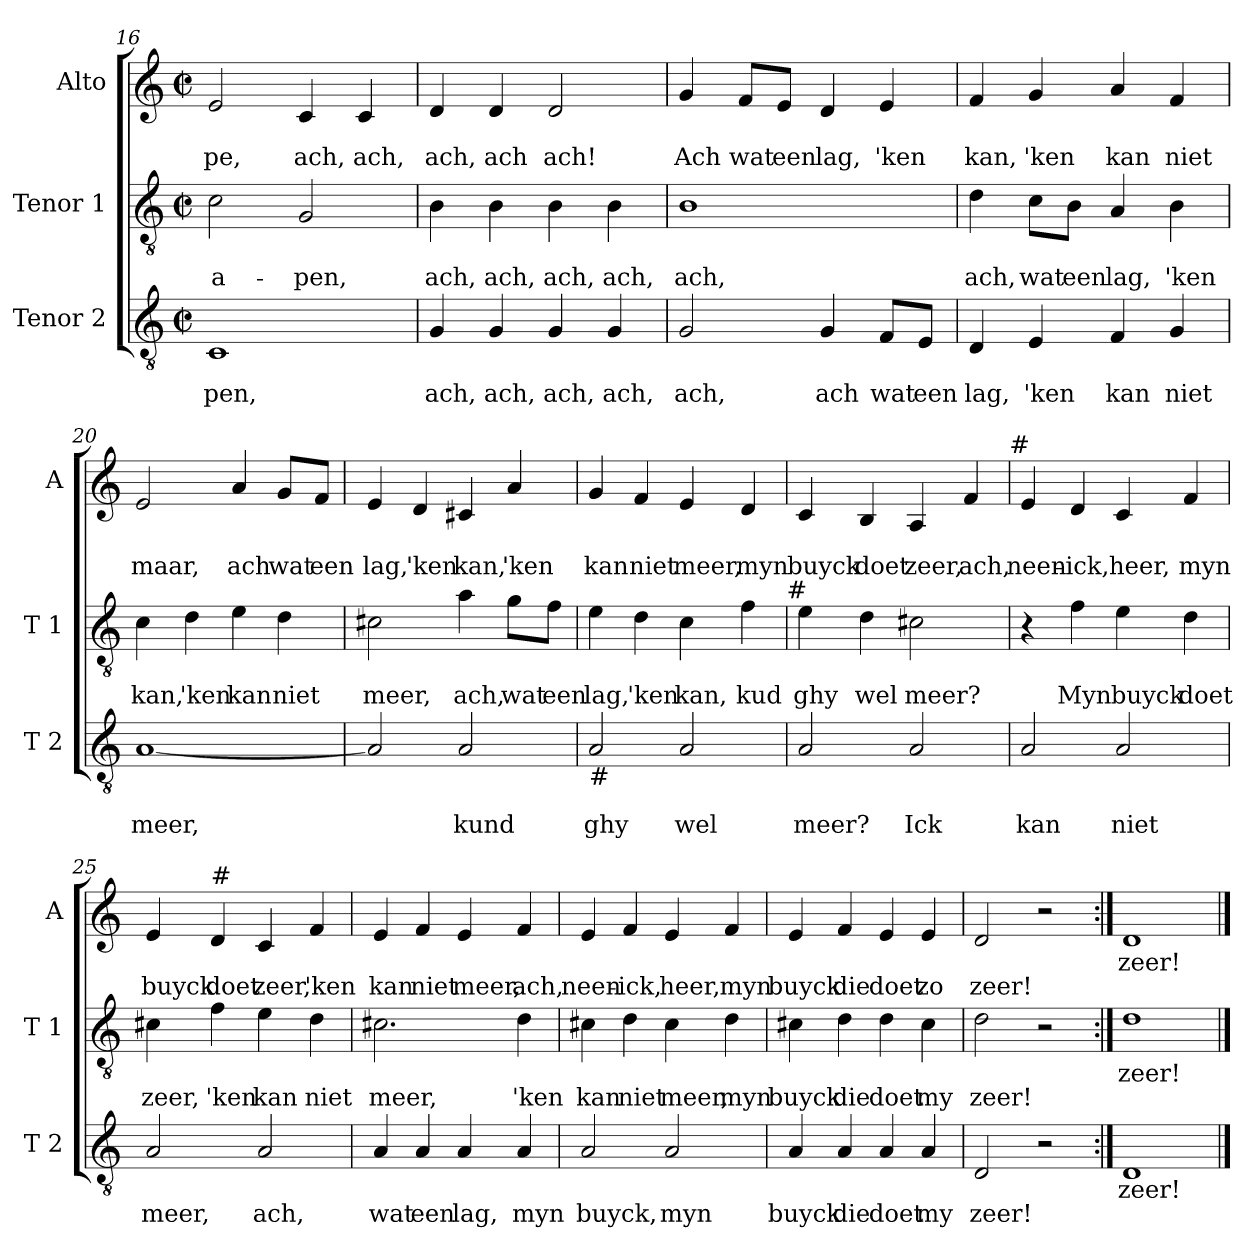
**kern	**text	**text	**kern	**text	**text	**kern	**text	**text
*part3	*part3	*part3	*part2	*part2	*part2	*part1	*part1	*part1
*staff3	*staff3	*staff3	*staff2	*staff2	*staff2	*staff1	*staff1	*staff1
*I"Tenor 2	*	*	*I"Tenor 1	*	*	*I"Alto	*	*
*I'T 2	*	*	*I'T 1	*	*	*I'A	*	*
!!LO:PB:g=z
*clefGv2	*	*	*clefGv2	*	*	*clefG2	*	*
*k[]	*	*	*k[]	*	*	*k[]	*	*
*C:	*	*	*C:	*	*	*C:	*	*
*M2/2	*	*	*M2/2	*	*	*M2/2	*	*
*met(c|)	*	*	*met(c|)	*	*	*met(c|)	*	*
=16	=16	=16	=16	=16	=16	=16	=16	=16
1C	.	-pen,	2c\	.	a-	2e/	.	-pe,
.	.	.	2G/	.	-pen,	4c/	.	ach,
.	.	.	.	.	.	4c/	.	ach,
=17	=17	=17	=17	=17	=17	=17	=17	=17
4G/	.	ach,	4B\	.	ach,	4d/	.	ach,
4G/	.	ach,	4B\	.	ach,	4d/	.	ach
4G/	.	ach,	4B\	.	ach,	2d/	.	ach!
4G/	.	ach,	4B\	.	ach,	.	.	.
=18	=18	=18	=18	=18	=18	=18	=18	=18
2G/	.	ach,	1B	.	ach,	4g/	.	Ach
.	.	.	.	.	.	8f/L	.	wat
.	.	.	.	.	.	8e/J	.	een
4G/	.	ach	.	.	.	4d/	.	lag,
8F/L	.	wat	.	.	.	4e/	.	'ken
8E/J	.	een	.	.	.	.	.	.
=19	=19	=19	=19	=19	=19	=19	=19	=19
4D/	.	lag,	4d\	.	ach,	4f/	.	kan,
4E/	.	'ken	8c\L	.	wat	4g/	.	'ken
.	.	.	8B\J	.	een	.	.	.
4F/	.	kan	4A/	.	lag,	4a/	.	kan
4G/	.	niet	4B\	.	'ken	4f/	.	niet
=20	=20	=20	=20	=20	=20	=20	=20	=20
[1A	.	meer,	4c\	.	kan,	2e/	.	maar,
.	.	.	4d\	.	'ken	.	.	.
.	.	.	4e\	.	kan	4a/	.	ach
.	.	.	4d\	.	niet	8g/L	.	wat
.	.	.	.	.	.	8f/J	.	een
!!LO:LB:g=z
=21	=21	=21	=21	=21	=21	=21	=21	=21
2A/]	.	.	2c#X\	.	meer,	4e/	.	lag,
.	.	.	.	.	.	4d/	.	'ken
2A/	.	kund	4a\	.	ach,	4c#X/	.	kan,
.	.	.	8g\L	.	wat	4a/	.	'ken
.	.	.	8f\J	.	een	.	.	.
=22	=22	=22	=22	=22	=22	=22	=22	=22
!LO:TX:b:t=#	!	!	!	!	!	!	!	!
2A/	.	ghy	4e\	.	lag,	4g/	.	kan
.	.	.	4d\	.	'ken	4f/	.	niet
2A/	.	wel	4c\	.	kan,	4e/	.	meer,
.	.	.	4f\	.	kud	4d/	.	myn
!	!	!	!LO:TX:a:t=#	!	!	!	!	!
=23	=23	=23	=23	=23	=23	=23	=23	=23
2A/	.	meer?	4e\	.	ghy	4c/	.	buyck
.	.	.	4d\	.	wel	4B/	.	doet
2A/	.	Ick	2c#X\	.	meer?	4A/	.	zeer,
.	.	.	.	.	.	4f/	.	ach,
!	!	!	!	!	!	!LO:TX:a:t=#	!	!
=24	=24	=24	=24	=24	=24	=24	=24	=24
2A/	.	kan	4r	.	.	4e/	.	neen-
.	.	.	4f\	.	Myn	4d/	.	-ick,
2A/	.	niet	4e\	.	buyck	4c/	.	heer,
.	.	.	4d\	.	doet	4f/	.	myn
=25	=25	=25	=25	=25	=25	=25	=25	=25
2A/	.	meer,	4c#X\	.	zeer,	4e/	.	buyck
!	!	!	!	!	!	!LO:TX:a:t=#	!	!
.	.	.	4f\	.	'ken	4d/	.	doet
2A/	.	ach,	4e\	.	kan	4c/	.	zeer,
.	.	.	4d\	.	niet	4f/	.	'ken
!!LO:LB:g=z
=26	=26	=26	=26	=26	=26	=26	=26	=26
4A/	.	wat	2.c#X\	.	meer,	4e/	.	kan
4A/	.	een	.	.	.	4f/	.	niet
4A/	.	lag,	.	.	.	4e/	.	meer,
4A/	.	myn	4d\	.	'ken	4f/	.	ach,
=27	=27	=27	=27	=27	=27	=27	=27	=27
2A/	.	buyck,	4c#X\	.	kan	4e/	.	neen-
.	.	.	4d\	.	niet	4f/	.	-ick,
2A/	.	myn	4c#\	.	meer,	4e/	.	heer,
.	.	.	4d\	.	myn	4f/	.	myn
=28	=28	=28	=28	=28	=28	=28	=28	=28
4A/	.	buyck	4c#X\	.	buyck	4e/	.	buyck
4A/	.	die	4d\	.	die	4f/	.	die
4A/	.	doet	4d\	.	doet	4e/	.	doet
4A/	.	my	4c#\	.	my	4e/	.	zo
=29	=29	=29	=29	=29	=29	=29	=29	=29
2D/	.	zeer!	2d\	.	zeer!	2d/	.	zeer!
2r	.	.	2r	.	.	2r	.	.
=30:|!	=30:|!	=30:|!	=30:|!	=30:|!	=30:|!	=30:|!	=30:|!	=30:|!
1D	zeer!	.	1d	zeer!	.	1d	-zeer!	.
==	==	==	==	==	==	==	==	==
*-	*-	*-	*-	*-	*-	*-	*-	*-
